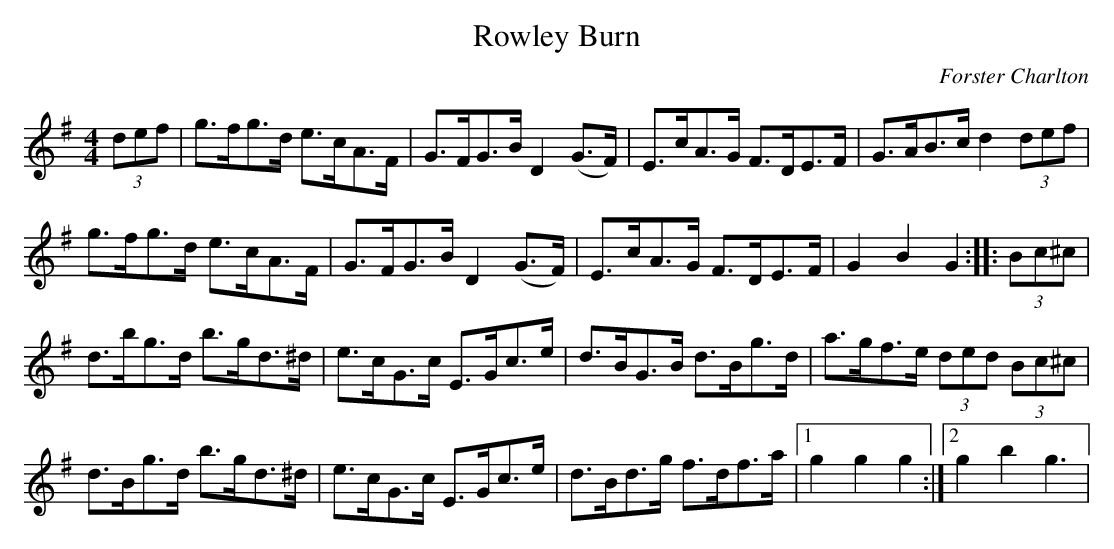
X:1
T:Rowley Burn
C:Forster Charlton
L:1/8
M:4/4
K:G
(3def | g>fg>d e>cA>F | G>FG>B D2 (G>F) | E>cA>G F>DE>F | G>AB>c d2 (3def |
g>fg>d e>cA>F | G>FG>B D2 (G>F) | E>cA>G F>DE>F | G2 B2 G2 :||: (3Bc^c |
d>bg>d b>gd>^d | e>cG>c E>Gc>e | d>BG>B d>Bg>d | a>gf>e (3ded (3Bc^c |
d>Bg>d b>gd>^d | e>cG>c E>Gc>e | d>Bd>g f>df>a |1g2 g2 g2 :|2g2 b2 g3 |
